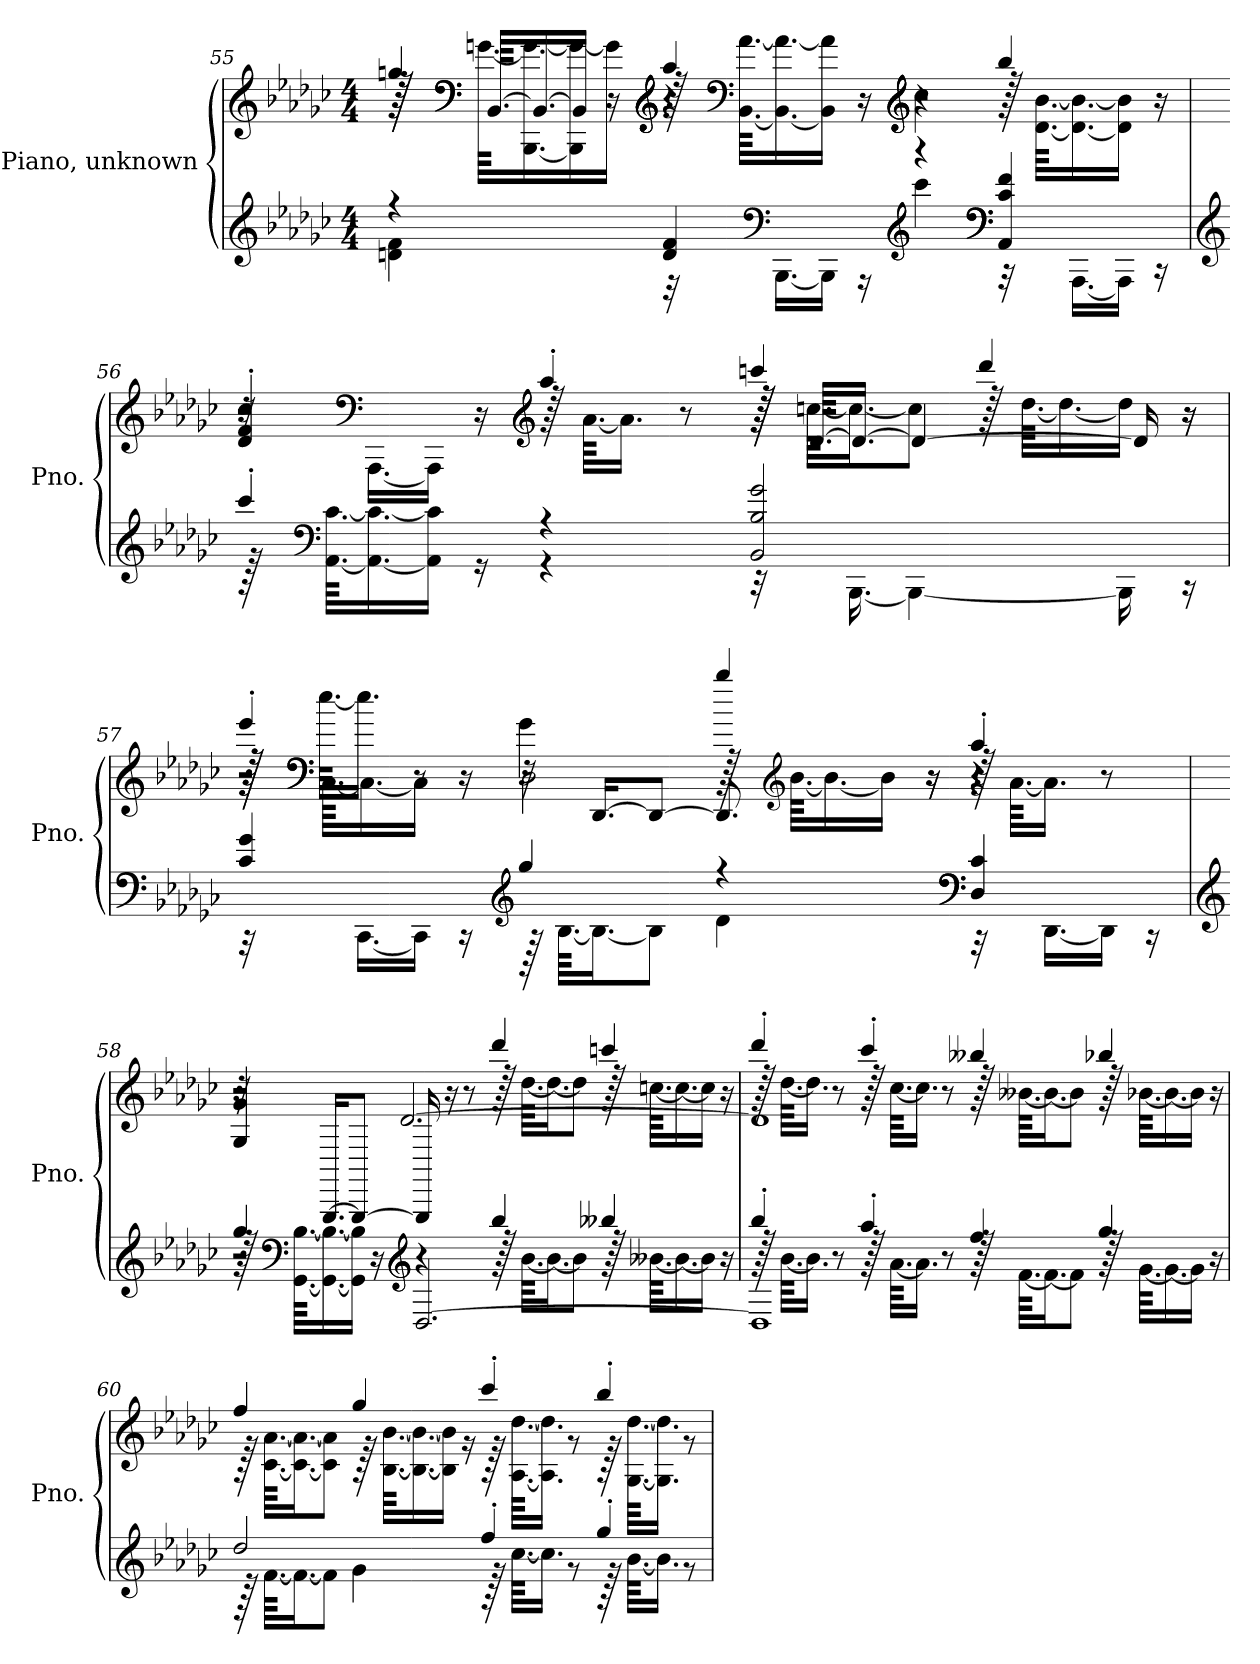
**kern	**kern
*part1	*part1
*staff2	*staff1
*I"Piano, unknown	*
*I'Pno.	*
!!LO:PB:g=z
*clefG2	*clefG2
*k[b-e-a-d-g-c-]	*k[b-e-a-d-g-c-]
*M4/4	*M4/4
=55	=55
*^	*^
*	*	*	*^
4r	4dn\ 4f\	4ggn/	128r	128r
*	*	*clefF4	*	*
.	.	.	[64.gn\KKLL	[64.BB-/KKLL
.	.	.	[16.BBB-\ 16.g\_	16.BB-/_
.	.	.	16BBB-\] 16g\_	16BB-/JJ]
.	.	.	16g\JJ]	16r
*	*	*clefG2	*	*
4d/ 4f/	32r	4aa-/	128r	4r
*	*	*clefF4	*	*
.	.	.	[64.BB-\ [64.a-\KKLL	.
*clefF4	*	*	*	*
.	[16.BBB-\LL	.	16.BB-\_ 16.a-\_	.
.	16BBB-\JJ]	.	16BB-\] 16a-\]JJ	.
.	16r	.	16r	.
*clefG2	*	*clefG2	*	*
4r	4ccc-\	4r	4cc-\	2r
*clefF4	*	*	*	*
4AA-/ 4c-/ 4f/	32r	4bb-/	128r	.
.	.	.	[64.d-\ [64.b-\KKLL	.
.	[16.AAA-\LL	.	16.d-\_ 16.b-\_	.
.	16AAA-\JJ]	.	16d-\] 16b-\]JJ	.
.	16r	.	16r	.
!!LO:LB:g=z	!!	!!
=56	=56	=56	=56	=56
*clefG2	*	*	*	*
4ccc-'/	128r	4d-/' 4f/' 4cc-/'	32r	2r
*clefF4	*	*	*	*
.	[64.AA-\ [64.c-\KKLL	.	.	.
*	*	*clefF4	*	*
.	16.AA-\_ 16.c-\_	.	[16.AAA-\LL	.
.	16AA-\] 16c-\]JJ	.	16AAA-\JJ]	.
.	16r	.	16r	.
*	*	*clefG2	*	*
4r	4r	4aa-'/	128r	.
.	.	.	[64.a-\KKLL	.
.	.	.	16.a-\JJ]	.
.	.	.	8r	.
2BB-/ 2B-/ 2g-/	32r	4cccn/	128r	128r
.	.	.	[64.ccn\KKLL	[64.d-/KKLL
.	[16.BBB-\	.	16.cc\J_	16.d-/JJ_
.	4BBB-\_	.	8cc\J]	4d-/_
.	.	4ddd-/	128r	.
.	.	.	[64.dd-\KKLL	.
.	.	.	16.dd-\_	.
.	16BBB-\]	.	16dd-\JJ]	16d-/]
.	16r	.	16r	16r
!!LO:LB:g=z
=57	=57	=57	=57	=57
*	*	*	*	*^
4c-/ 4g-/	32r	2r	128r	4eee-'/	128r
*	*	*clefF4	*	*	*
.	.	.	[64.ee-\KKLL	.	[64.C-\KKLL
.	[16.CC-\LL	.	16.ee-\JJ]	.	16.C-\_
.	16CC-\JJ]	.	8r	.	16C-\JJ]
.	16r	.	.	.	16r
*clefG2	*	*	*	*	*
4gg-/	128r	.	4g-\	32r	2D-\
.	[64.B-\KKLL	.	.	.	.
.	16.B-\J_	.	.	[16.DD-/KL	.
.	8B-\J]	.	.	8DD-/J_	.
4r	4d-\	4bb-/	128r	8.DD-/]	.
*	*	*clefG2	*	*	*
.	.	.	[64.b-\KKLL	.	.
.	.	.	16.b-\_	.	.
.	.	.	16b-\JJ]	.	.
.	.	.	16r	16r	.
*clefF4	*	*	*	*	*
4D-/ 4c-/	32r	4aa-'/	128r	4r	4r
.	.	.	[64.a-\KKLL	.	.
.	[16.DD-\LL	.	16.a-\JJ]	.	.
.	16DD-\JJ]	.	8r	.	.
.	16r	.	.	.	.
*v	*v	*	*	*	*
*	*v	*v	*v	*v
!!LO:LB:g=z
=58	=58
*clefG2	*
*^	*^
*	*^	*	*^
2r	128r	4gg-/	32r	2r	4G-/ 4g-/
*clefF4	*	*	*	*	*
.	[64.GG-\ [64.B-\KKLL	.	.	.	.
.	16.GG-\_ 16.B-\_	.	[16.GGG-/KL	.	.
.	16GG-\] 16B-\]JJ	.	8GGG-/J_	.	.
.	16r	.	.	.	.
*clefG2	*	*	*	*	*
.	4r	[2.D-/	16GGG-/]	.	[2.d-/
.	.	.	16r	.	.
.	.	.	8r	.	.
4bb-/	128r	.	4ddd-/	128r	.
.	[64.b-\KKLL	.	.	[64.dd-\KKLL	.
.	16.b-\J_	.	.	16.dd-\J_	.
.	8b-\J]	.	.	8dd-\J]	.
4bb--X/	128r	.	4cccn/	128r	.
.	[64.b--X\KKLL	.	.	[64.ccn\KKLL	.
.	16.b--\_	.	.	16.cc\_	.
.	16b--\JJ]	.	.	16cc\JJ]	.
.	16r	.	.	16r	.
!!LO:LB:g=z	!!	!!
=59	=59	=59	=59	=59	=59
4bb-'/	128r	1D-]	4ddd-'/	128r	1d-]
.	[64.b-\KKLL	.	.	[64.dd-\KKLL	.
.	16.b-\JJ]	.	.	16.dd-\JJ]	.
.	8r	.	.	8r	.
4aa-'/	128r	.	4ccc-'/	128r	.
.	[64.a-\KKLL	.	.	[64.cc-\KKLL	.
.	16.a-\JJ]	.	.	16.cc-\JJ]	.
.	8r	.	.	8r	.
4ff/	128r	.	4bb--X/	128r	.
.	[64.f\KKLL	.	.	[64.b--X\KKLL	.
.	16.f\J_	.	.	16.b--\J_	.
.	8f\J]	.	.	8b--\J]	.
4gg-/	128r	.	4bb-X/	128r	.
.	[64.g-\KKLL	.	.	[64.b-X\KKLL	.
.	16.g-\_	.	.	16.b-\_	.
.	16g-\JJ]	.	.	16b-\JJ]	.
.	16r	.	.	16r	.
*	*v	*v	*	*	*
*	*	*	*v	*v
!!LO:LB:g=z
=60	=60	=60	=60
2dd-/	128r	4ff/	128r
.	[64.f\KKLL	.	[64.c-\ [64.a-\KKLL
.	16.f\J_	.	16.c-\_ 16.a-\_J
.	8f\J]	.	8c-\] 8a-\]J
.	4g-\	4gg-/	128r
.	.	.	[64.B-\ [64.b-\KKLL
.	.	.	16.B-\_ 16.b-\_
.	.	.	16B-\] 16b-\]JJ
.	.	.	16r
4ff'/	128r	4ccc-'/	128r
.	[64.cc-\KKLL	.	[64.A-\ [64.dd-\KKLL
.	16.cc-\JJ]	.	16.A-\] 16.dd-\]JJ
.	8r	.	8r
4gg-'/	128r	4bb-'/	128r
.	[64.b-\KKLL	.	[64.G-\ [64.dd-\KKLL
.	16.b-\JJ]	.	16.G-\] 16.dd-\]JJ
.	8r	.	8r
*v	*v	*	*
*	*v	*v
=	=
*-	*-
